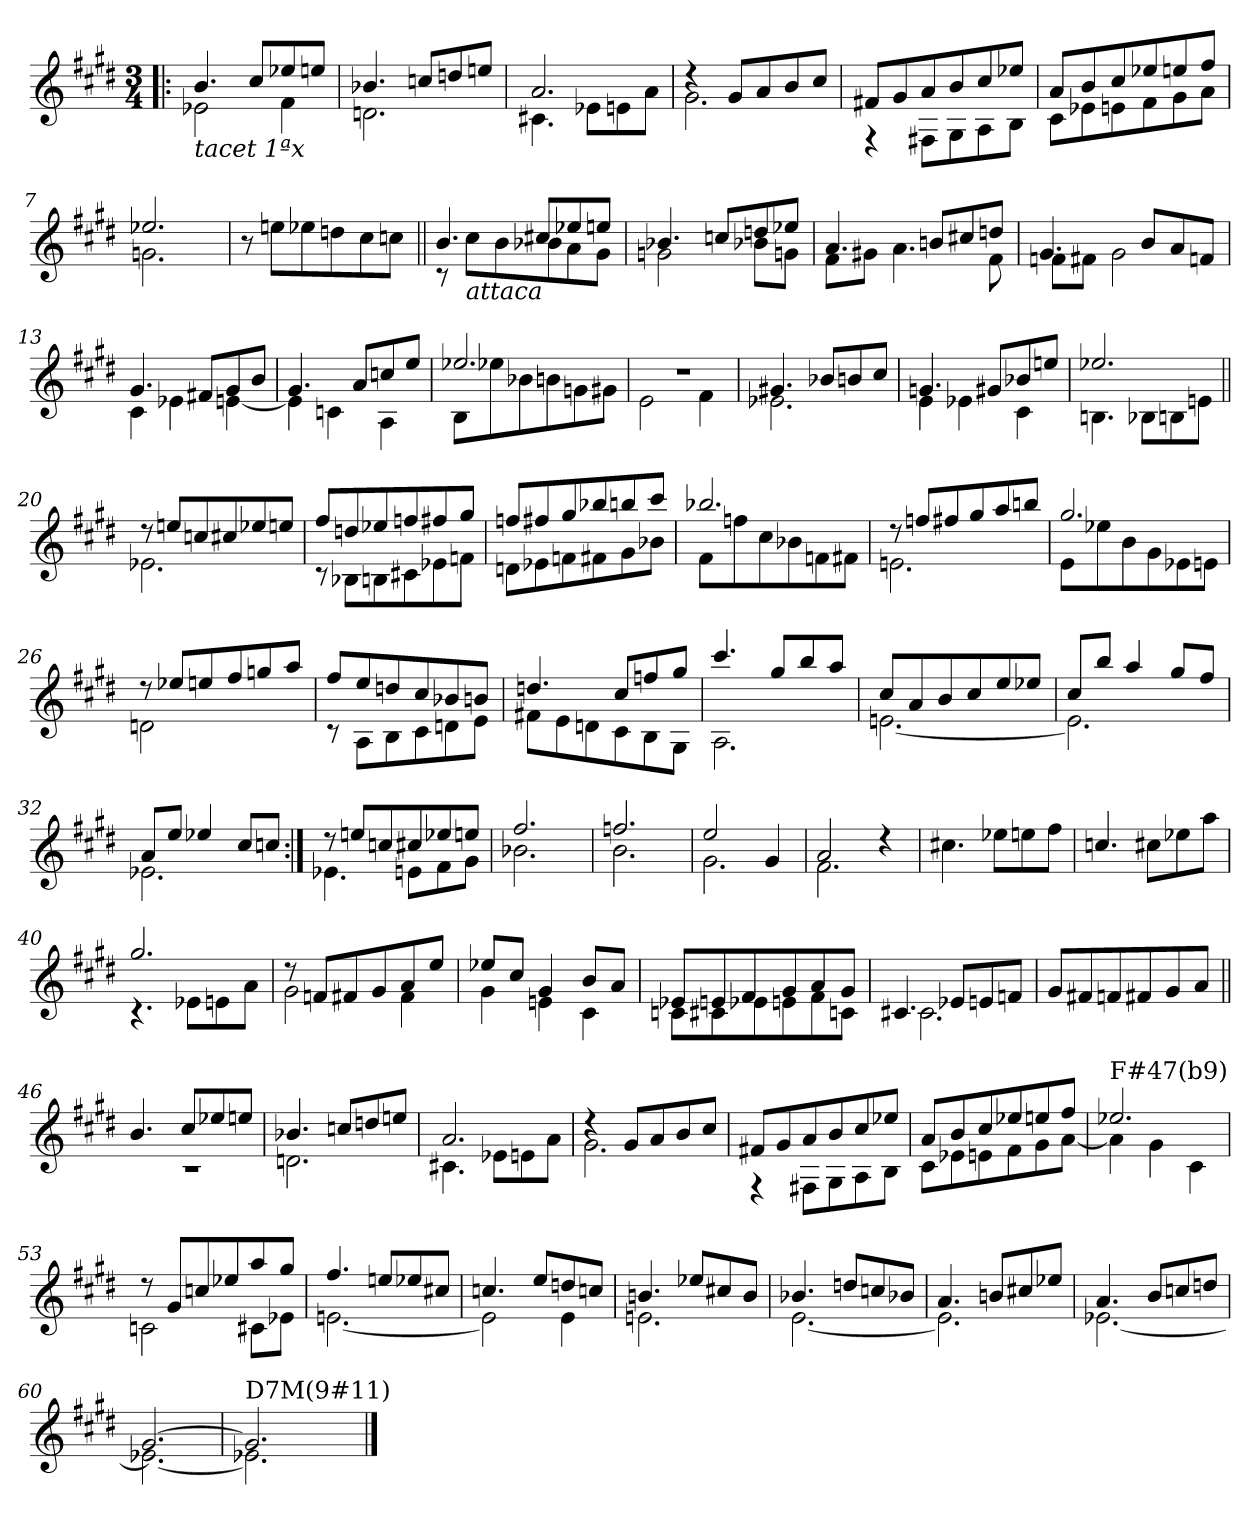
**kern
*part1
*staff1
*clefG2
*k[f#c#g#d#]
*E:
*M3/4
=1!|:
*^
!LO:TX:b:i:t=tacet 1ªx	!
4.b/	2e-X\
8cc#/L	.
8ee-X/	4f#\
8een/J	.
=2	=2
4.b-X/	2.dn\
8ccn/L	.
8ddn/	.
8een/J	.
=3	=3
2.a/	4.c#X\
.	8e-X\L
.	8en\
.	8a\J
=4	=4
4rdd	2.g#\
8g#/L	.
8a/	.
8b/	.
8cc#/J	.
!!LO:LB:g=z	!!
=5	=5
8f#X/L	4rF
8g#/	.
8a/	8F#X\L
8b/	8G#\
8cc#/	8A\
8ee-X/J	8B\J
=6	=6
8a/L	8c#\L
8b/	8e-X\
8cc#/	8en\
8ee-X/	8f#\
8een/	8g#\
8ff#/J	8a\J
=7	=7
2.ee-X/	2.gn\
=8	=8
!LO:TX:a:t=A47(9)	!
*v	*v
8r
8een\L
8ee-X\
8ddn\
8cc#\
8ccn\J
!!LO:LB:g=z
=9||
*^
4.b/	8rc
!	!LO:TX:b:i:t=attaca
.	8cc#\L
.	8b\
8cc#X/L	8b-X\
8ee-X/	8a\
8een/J	8g#\J
=10	=10
4.b-X/	2gn\
8ccn/L	.
8ddn/	8b-X\L
8ee-X/J	8gn\J
=11	=11
4.a/	8f#\L
.	8g#X\J
.	4.a\
8bn/L	.
8cc#X/	.
8ddn/J	8f#\
!!LO:LB:g=z	!!
=12	=12
4.g#/	8f\L
.	8f#X\J
.	2g#\
8b/L	.
8a/	.
8fn/J	.
=13	=13
4.g#/	4c#\
.	4e-X\
8f#X/L	.
8g#/	[<4en\
8b/J	.
=14	=14
4.g#/	4e\]
.	4cn\
8a/L	.
8ccn/	4A\
8ee/J	.
=15	=15
2.ee-X/	8B\L
.	8ee-X\
.	8b-X\
.	8bn\
.	8gn\
.	8g#X\J
!!LO:LB:g=z	!!
=16	=16
2.rdd	2e\
.	4f#\
=17	=17
4.g#X/	2.e-X\
8b-X/L	.
8bn/	.
8cc#/J	.
=18	=18
4.gn/	4e\
.	4e-X\
8g#X/L	.
8b-X/	4c#\
8een/J	.
=19	=19
2.ee-X/	4.Bn\
.	8B-X\L
.	8Bn\
.	8en\J
!!LO:LB:g=z	!!
=20||	=20||
8rdd	2.e-X\
8een/L	.
8ccn/	.
8cc#X/	.
8ee-X/	.
8een/J	.
=21	=21
8ff#/L	8rc
8ddn/	8B-X\L
8ee-X/	8Bn\
8ffn/	8c#X\
8ff#X/	8e-X\
8gg#/J	8fn\J
=22	=22
8ffn/L	8dn\L
8ff#X/	8e-X\
8gg#/	8fn\
8bb-X/	8f#X\
8bbn/	8g#\
8ccc#/J	8b-X\J
=23	=23
2.bb-X/	8f#\L
.	8ffn\
.	8cc#\
.	8b-X\
.	8fn\
.	8f#X\J
!!LO:LB:g=z	!!
=24	=24
8rdd	2.en\
8ffn/L	.
8ff#X/	.
8gg#/	.
8aa/	.
8bbn/J	.
=25	=25
2.gg#/	8e\L
.	8ee-X\
.	8b\
.	8g#\
.	8e-X\
.	8en\J
=26	=26
8rdd	2dn\
8ee-X/L	.
8een/	.
8ff#/	.
8ggn/	4ryy
8aa/J	.
=27	=27
8ff#/L	8rc
8ee/	8A\L
8ddn/	8B\
8cc#/	8c#\
8b-X/	8dn\
8bn/J	8e\J
!!LO:LB:g=z	!!
=28	=28
4.ddn/	8f#X\L
.	8e\
.	8dn\
8cc#/L	8c#\
8ffn/	8B\
8gg#/J	8G#\J
=29	=29
4.ccc#/	2.A\
8gg#/L	.
8bb/	.
8aa/J	.
=30	=30
8cc#/L	[<2.en\
8a/	.
8b/	.
8cc#/	.
8ee/	.
8ee-X/J	.
=31	=31
8cc#/L	2.e\]
8bb/J	.
4aa/	.
8gg#/L	.
8ff#/J	.
=32	=32
8a/L	2.e-X\
8ee/J	.
4ee-X/	.
8cc#/L	.
8ccn/J	.
!!LO:PB:g=z	!!
=33:|!	=33:|!
8rdd	4.e-X\
8een/L	.
8ccn/	.
8cc#X/	8en\L
8ee-X/	8f#\
8een/J	8g#\J
=34	=34
2.ff#/	2.b-X\
=35	=35
2.ffn/	2.b\
=36	=36
2ee/	2.g#\
4g#/	.
!!LO:LB:g=z	!!
=37	=37
2a/	2.f#\
4rdd	.
*v	*v
=38
4.cc#X\
8ee-X\L
8een\
8ff#\J
=39
4.ccn/
8cc#X\L
8ee-X\
8aa\J
=40
*^
2.gg#/	4.rc
.	8e-X\L
.	8en\
.	8a\J
=41	=41
8rdd	2g#\
8fn/L	.
8f#X/	.
8g#/	.
8a/	4f#\
8ee/J	.
!!LO:LB:g=z	!!
=42	=42
8ee-X/L	4g#\
8cc#/J	.
4g#/	4en\
8b/L	4c#\
8a/J	.
=43	=43
8e-X/L	8cn\L
8en/	8c#X\
8f#/	8e-X\
8g#/	8en\
8a/	8f#\
8g#/J	8cn\J
=44	=44
4.c#X/	2.c#\
8e-X/L	.
8en/	.
8fn/J	.
*v	*v
=45
8g#/L
8f#X/
8fn/
8f#X/
8g#/
8a/J
!!LO:LB:g=z
=46||
*^
4.b/	2.rc
8cc#/L	.
8ee-X/	.
8een/J	.
=47	=47
4.b-X/	2.dn\
8ccn/L	.
8ddn/	.
8een/J	.
=48	=48
2.a/	4.c#X\
.	8e-X\L
.	8en\
.	8a\J
=49	=49
4rdd	2.g#\
8g#/L	.
8a/	.
8b/	.
8cc#/J	.
!!LO:LB:g=z	!!
=50	=50
8f#X/L	4rF
8g#/	.
8a/	8F#X\L
8b/	8G#\
8cc#/	8A\
8ee-X/J	8B\J
=51	=51
8a/L	8c#\L
8b/	8e-X\
8cc#/	8en\
8ee-X/	8f#\
8een/	8g#\
8ff#/J	[<8a\J
=52	=52
!LO:TX:a:t=F#47(b9)	!
2.ee-X/	4a\]
.	4g#\
.	4c#\
=53	=53
8rdd	2cn\
8g#/L	.
8ccn/	.
8ee-X/	.
8aa/	8c#X\L
8gg#/J	8e-X\J
!!LO:LB:g=z	!!
=54	=54
4.ff#/	[<2.en\
8een/L	.
8ee-X/	.
8cc#X/J	.
=55	=55
4.ccn/	2e\]
8ee/L	.
8ddn/	4e\
8ccn/J	.
=56	=56
4.bn/	2.en\
8ee-X/L	.
8cc#X/	.
8b/J	.
=57	=57
4.b-X/	[<2.e\
8ddn/L	.
8ccn/	.
8b-X/J	.
!!LO:LB:g=z	!!
=58	=58
4.a/	2.en\]
8bn/L	.
8cc#X/	.
8ee-X/J	.
=59	=59
4.a/	[<2.e-X\
8b/L	.
8ccn/	.
8ddn/J	.
=60	=60
[>2.g#/	2.e-X\_
=61	=61
!LO:TX:a:t=D7M(9#11)	!
2.g#/]	2.e-X\]
*v	*v
==
*-
